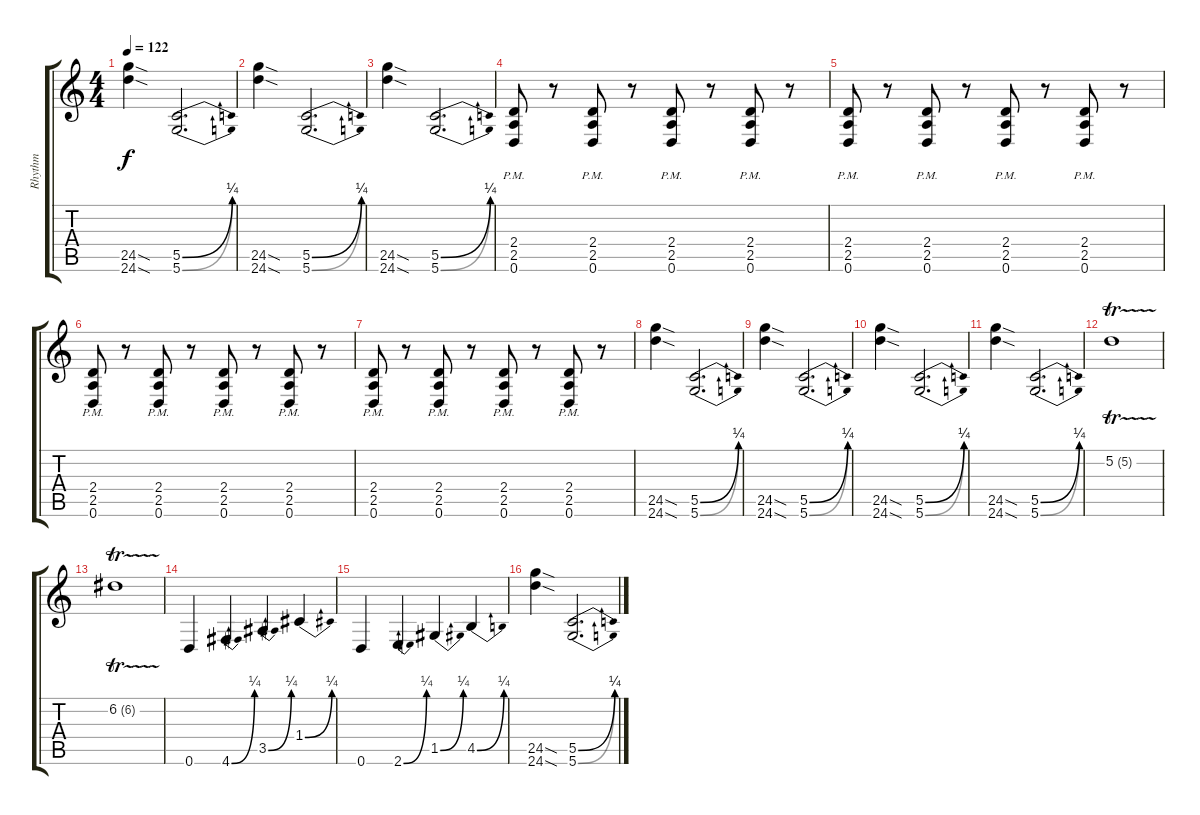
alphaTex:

\track ("Rhythm" "Rhythm") {instrument distortionguitar}
\staff {score tabs}
\tuning (D4 A3 F3 C3 G2 D2) {hide}
\ts (4 4)
\tempo 122
\clef g2
\ks c
(24.5{sod} 24.6{sod}).4{dy f} (5.5{be (bend 0 0 60 1)} 5.6{be (bend 0 0 60 1)}).2{d} |
(24.5{sod} 24.6{sod}).4 (5.5{be (bend 0 0 60 1)} 5.6{be (bend 0 0 60 1)}).2{d} |
(24.5{sod} 24.6{sod}).4 (5.5{be (bend 0 0 60 1)} 5.6{be (bend 0 0 60 1)}).2{d} |
(2.4{pm} 2.5{pm} 0.6{pm}).8 r.8 (2.4{pm} 2.5{pm} 0.6{pm}).8 r.8 (2.4{pm} 2.5{pm} 0.6{pm}).8 r.8 (2.4{pm} 2.5{pm} 0.6{pm}).8 r.8 |
(2.4{pm} 2.5{pm} 0.6{pm}).8 r.8 (2.4{pm} 2.5{pm} 0.6{pm}).8 r.8 (2.4{pm} 2.5{pm} 0.6{pm}).8 r.8 (2.4{pm} 2.5{pm} 0.6{pm}).8 r.8 |
(2.4{pm} 2.5{pm} 0.6{pm}).8 r.8 (2.4{pm} 2.5{pm} 0.6{pm}).8 r.8 (2.4{pm} 2.5{pm} 0.6{pm}).8 r.8 (2.4{pm} 2.5{pm} 0.6{pm}).8 r.8 |
(2.4{pm} 2.5{pm} 0.6{pm}).8 r.8 (2.4{pm} 2.5{pm} 0.6{pm}).8 r.8 (2.4{pm} 2.5{pm} 0.6{pm}).8 r.8 (2.4{pm} 2.5{pm} 0.6{pm}).8 r.8 |
(24.5{sod} 24.6{sod}).4 (5.5{be (bend 0 0 60 1)} 5.6{be (bend 0 0 60 1)}).2{d} |
(24.5{sod} 24.6{sod}).4 (5.5{be (bend 0 0 60 1)} 5.6{be (bend 0 0 60 1)}).2{d} |
(24.5{sod} 24.6{sod}).4 (5.5{be (bend 0 0 60 1)} 5.6{be (bend 0 0 60 1)}).2{d} |
(24.5{sod} 24.6{sod}).4 (5.5{be (bend 0 0 60 1)} 5.6{be (bend 0 0 60 1)}).2{d} |
5.2{tr (5 16)}.1 |
6.2{tr (6 16)}.1 |
0.6.4 4.6{be (bend 0 0 60 1)}.4 3.5{be (bend 0 0 60 1)}.4 1.4{be (bend 0 0 60 1)}.4 |
0.6.4 2.6{be (bend 0 0 60 1)}.4 1.5{be (bend 0 0 60 1)}.4 4.5{be (bend 0 0 60 1)}.4 |
(24.5{sod} 24.6{sod}).4 (5.5{be (bend 0 0 60 1)} 5.6{be (bend 0 0 60 1)}).2{d}
